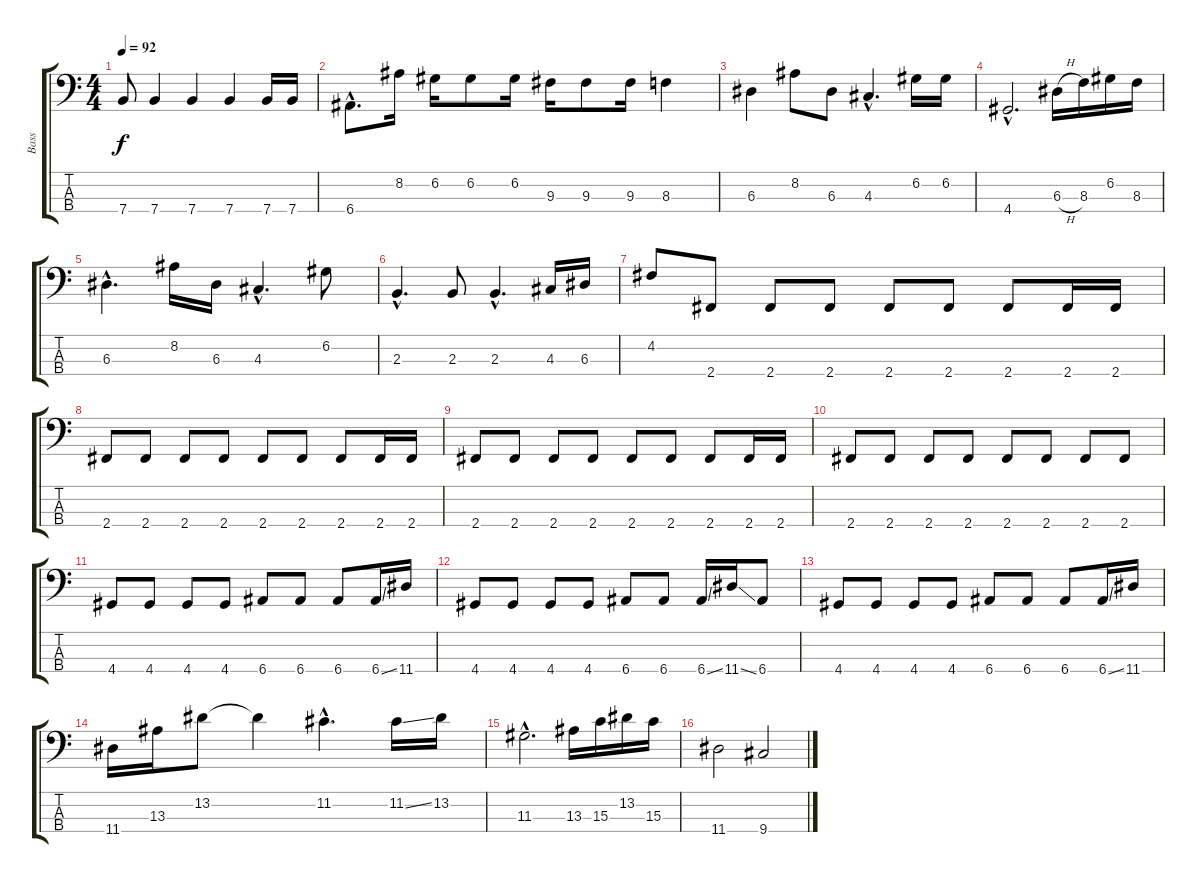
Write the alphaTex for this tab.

\track ("Bass" "Bass") {instrument electricbassfinger}
\staff {score tabs}
\tuning (G2 D2 A1 E1) {hide}
\ts (4 4)
\tempo 92
\clef f4
\ks c
7.4.8{dy f} 7.4.4 7.4.4 7.4.4 7.4.16 7.4.16 |
6.4{hac}.8{d} 8.2.16 6.2.16 6.2.8 6.2.16 9.3.16 9.3.8 9.3.16 8.3.4 |
6.3.4 8.2.8 6.3.8 4.3{hac}.4{d} 6.2.16 6.2.16 |
4.4{hac}.2{d} 6.3{h}.16 8.3.16 6.2.16 8.3.16 |
6.3{hac}.4{d} 8.2.16 6.3.16 4.3{hac}.4{d} 6.2.8 |
2.3{hac}.4{d} 2.3.8 2.3{hac}.4{d} 4.3.16 6.3.16 |
4.2.8 2.4.8 2.4.8 2.4.8 2.4.8 2.4.8 2.4.8 2.4.16 2.4.16 |
2.4.8 2.4.8 2.4.8 2.4.8 2.4.8 2.4.8 2.4.8 2.4.16 2.4.16 |
2.4.8 2.4.8 2.4.8 2.4.8 2.4.8 2.4.8 2.4.8 2.4.16 2.4.16 |
2.4.8 2.4.8 2.4.8 2.4.8 2.4.8 2.4.8 2.4.8 2.4.8 |
4.4.8 4.4.8 4.4.8 4.4.8 6.4.8 6.4.8 6.4.8 6.4{ss}.16 11.4.16 |
4.4.8 4.4.8 4.4.8 4.4.8 6.4.8 6.4.8 6.4{ss}.16 11.4{ss}.16 6.4.8 |
4.4.8 4.4.8 4.4.8 4.4.8 6.4.8 6.4.8 6.4.8 6.4{ss}.16 11.4.16 |
11.4.16 13.3.16 13.2.8 13.2{t}.4 11.2{hac}.4{d} 11.2{ss}.16 13.2.16 |
11.3{hac}.2{d} 13.3.16 15.3.16 13.2.16 15.3.16 |
11.4.2 9.4.2
